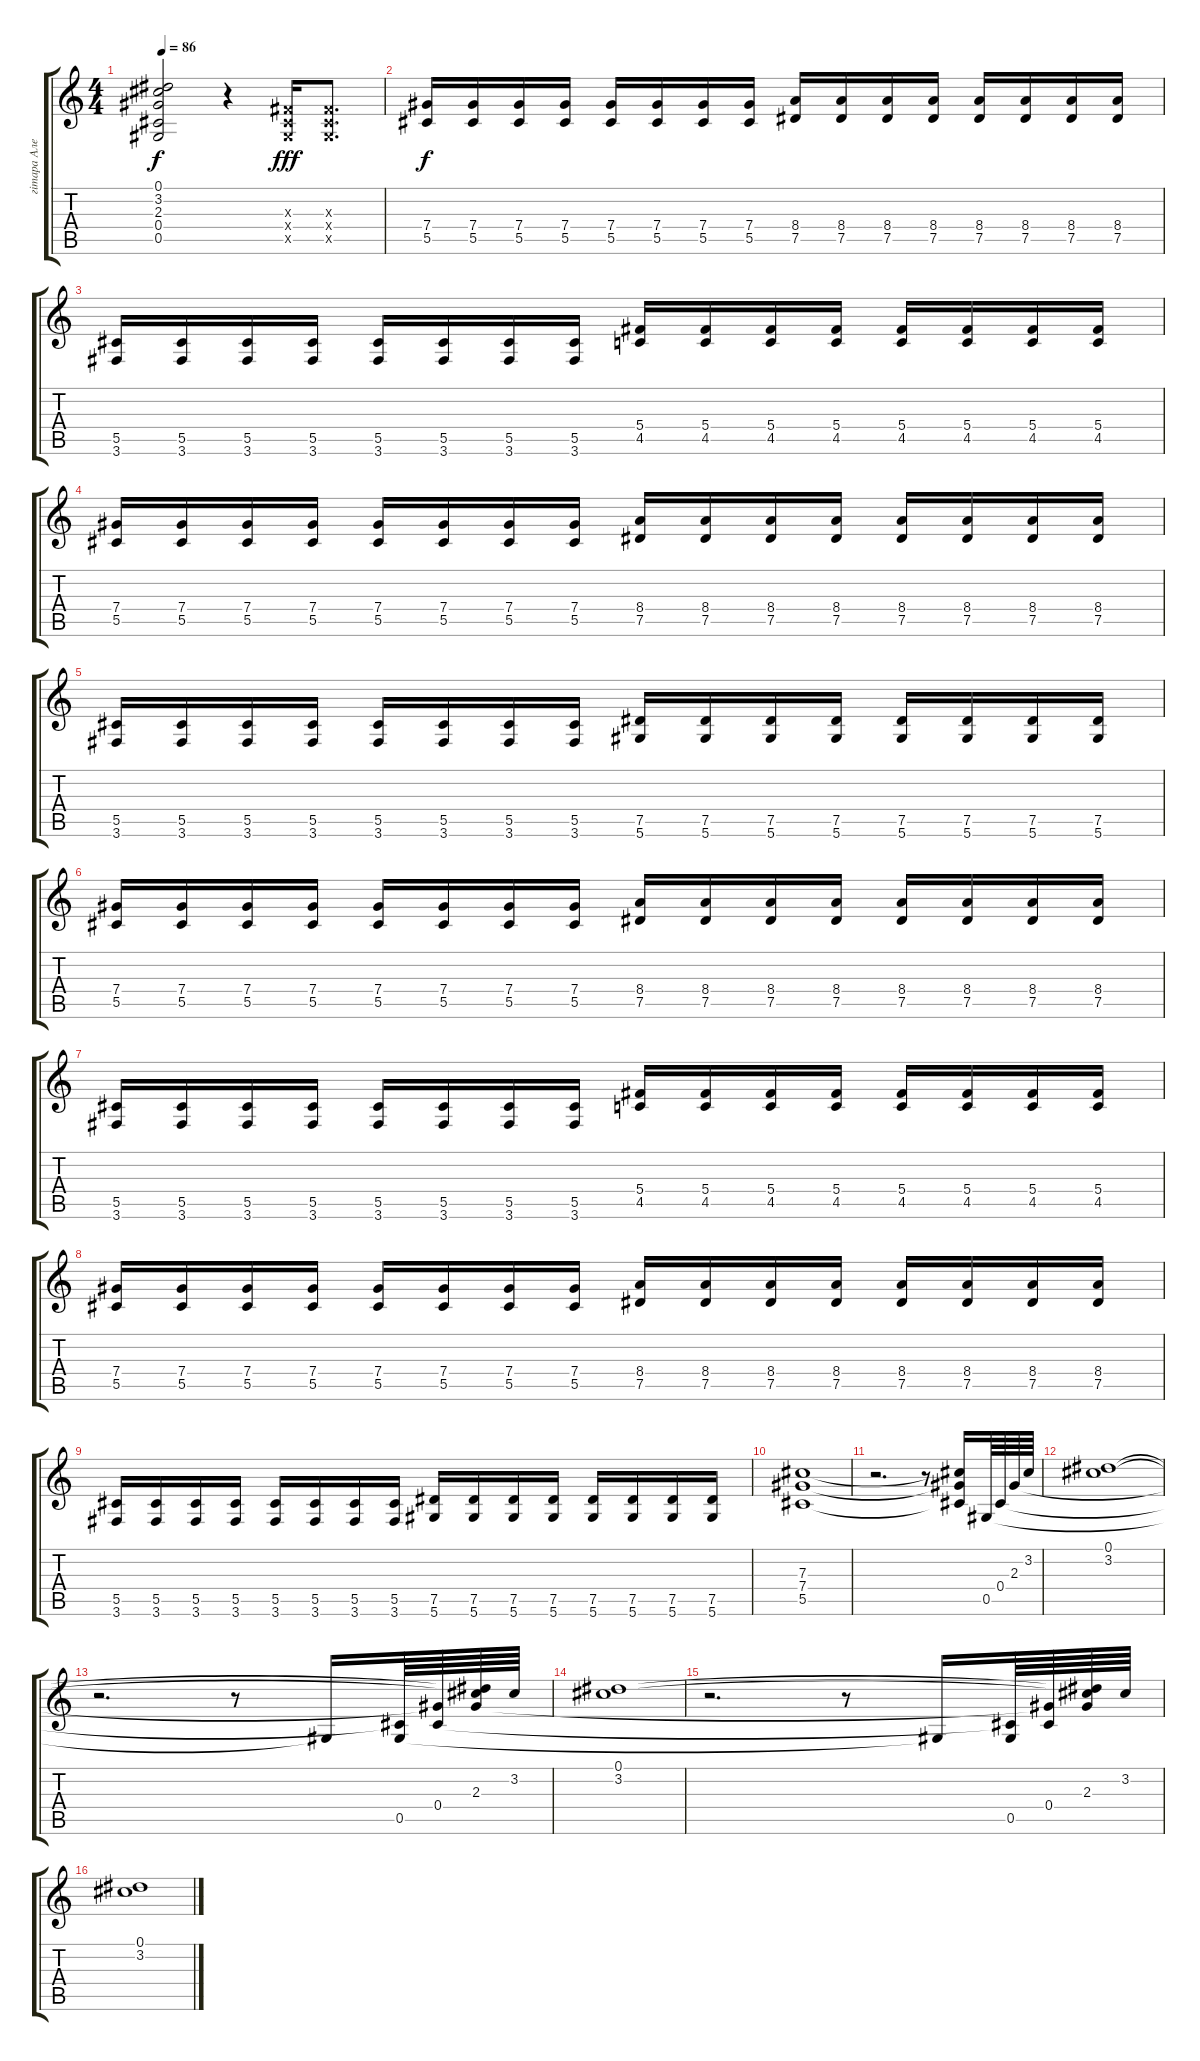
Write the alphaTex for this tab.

\track ("гiтара Алесь" "гiтара Але") {instrument distortionguitar}
\staff {score tabs}
\tuning (Eb4 Bb3 Gb3 Db3 Ab2 Eb2) {hide}
\ts (4 4)
\tempo 86
\clef g2
\ks c
(0.1{t} 3.2{t} 2.3{t} 0.4{t} 0.5{t}).2{dy f} r.4{instrument distortionguitar} (0.3{x} 0.4{x} 0.5{x}).16{dy fff} (0.3{x} 0.4{x} 0.5{x}).8{d} |
(7.4 5.5).16{dy f} (7.4 5.5).16 (7.4 5.5).16 (7.4 5.5).16 (7.4 5.5).16 (7.4 5.5).16 (7.4 5.5).16 (7.4 5.5).16 (8.4 7.5).16 (8.4 7.5).16 (8.4 7.5).16 (8.4 7.5).16 (8.4 7.5).16 (8.4 7.5).16 (8.4 7.5).16 (8.4 7.5).16 |
(5.5 3.6).16 (5.5 3.6).16 (5.5 3.6).16 (5.5 3.6).16 (5.5 3.6).16 (5.5 3.6).16 (5.5 3.6).16 (5.5 3.6).16 (5.4 4.5).16 (5.4 4.5).16 (5.4 4.5).16 (5.4 4.5).16 (5.4 4.5).16 (5.4 4.5).16 (5.4 4.5).16 (5.4 4.5).16 |
(7.4 5.5).16 (7.4 5.5).16 (7.4 5.5).16 (7.4 5.5).16 (7.4 5.5).16 (7.4 5.5).16 (7.4 5.5).16 (7.4 5.5).16 (8.4 7.5).16 (8.4 7.5).16 (8.4 7.5).16 (8.4 7.5).16 (8.4 7.5).16 (8.4 7.5).16 (8.4 7.5).16 (8.4 7.5).16 |
(5.5 3.6).16 (5.5 3.6).16 (5.5 3.6).16 (5.5 3.6).16 (5.5 3.6).16 (5.5 3.6).16 (5.5 3.6).16 (5.5 3.6).16 (7.5 5.6).16 (7.5 5.6).16 (7.5 5.6).16 (7.5 5.6).16 (7.5 5.6).16 (7.5 5.6).16 (7.5 5.6).16 (7.5 5.6).16 |
(7.4 5.5).16 (7.4 5.5).16 (7.4 5.5).16 (7.4 5.5).16 (7.4 5.5).16 (7.4 5.5).16 (7.4 5.5).16 (7.4 5.5).16 (8.4 7.5).16 (8.4 7.5).16 (8.4 7.5).16 (8.4 7.5).16 (8.4 7.5).16 (8.4 7.5).16 (8.4 7.5).16 (8.4 7.5).16 |
(5.5 3.6).16 (5.5 3.6).16 (5.5 3.6).16 (5.5 3.6).16 (5.5 3.6).16 (5.5 3.6).16 (5.5 3.6).16 (5.5 3.6).16 (5.4 4.5).16 (5.4 4.5).16 (5.4 4.5).16 (5.4 4.5).16 (5.4 4.5).16 (5.4 4.5).16 (5.4 4.5).16 (5.4 4.5).16 |
(7.4 5.5).16 (7.4 5.5).16 (7.4 5.5).16 (7.4 5.5).16 (7.4 5.5).16 (7.4 5.5).16 (7.4 5.5).16 (7.4 5.5).16 (8.4 7.5).16 (8.4 7.5).16 (8.4 7.5).16 (8.4 7.5).16 (8.4 7.5).16 (8.4 7.5).16 (8.4 7.5).16 (8.4 7.5).16 |
(5.5 3.6).16 (5.5 3.6).16 (5.5 3.6).16 (5.5 3.6).16 (5.5 3.6).16 (5.5 3.6).16 (5.5 3.6).16 (5.5 3.6).16 (7.5 5.6).16 (7.5 5.6).16 (7.5 5.6).16 (7.5 5.6).16 (7.5 5.6).16 (7.5 5.6).16 (7.5 5.6).16 (7.5 5.6).16 |
(7.3 7.4 5.5).1 |
r.2{d} r.8 (7.3{t} 7.4{t} 5.5{t}).16 0.5.64{instrument electricguitarjazz} 0.4.64 2.3.64 3.2.64 |
(0.1 3.2).1 |
r.2{d} r.8 0.5{t}.16 (0.4{t} 0.5).64 (2.3{t} 0.4).64 (0.1{t} 3.2{t} 2.3).64 3.2.64 |
(0.1 3.2).1 |
r.2{d} r.8 0.5{t}.16 (0.4{t} 0.5).64 (2.3{t} 0.4).64 (0.1{t} 3.2{t} 2.3).64 3.2.64 |
(0.1 3.2).1
